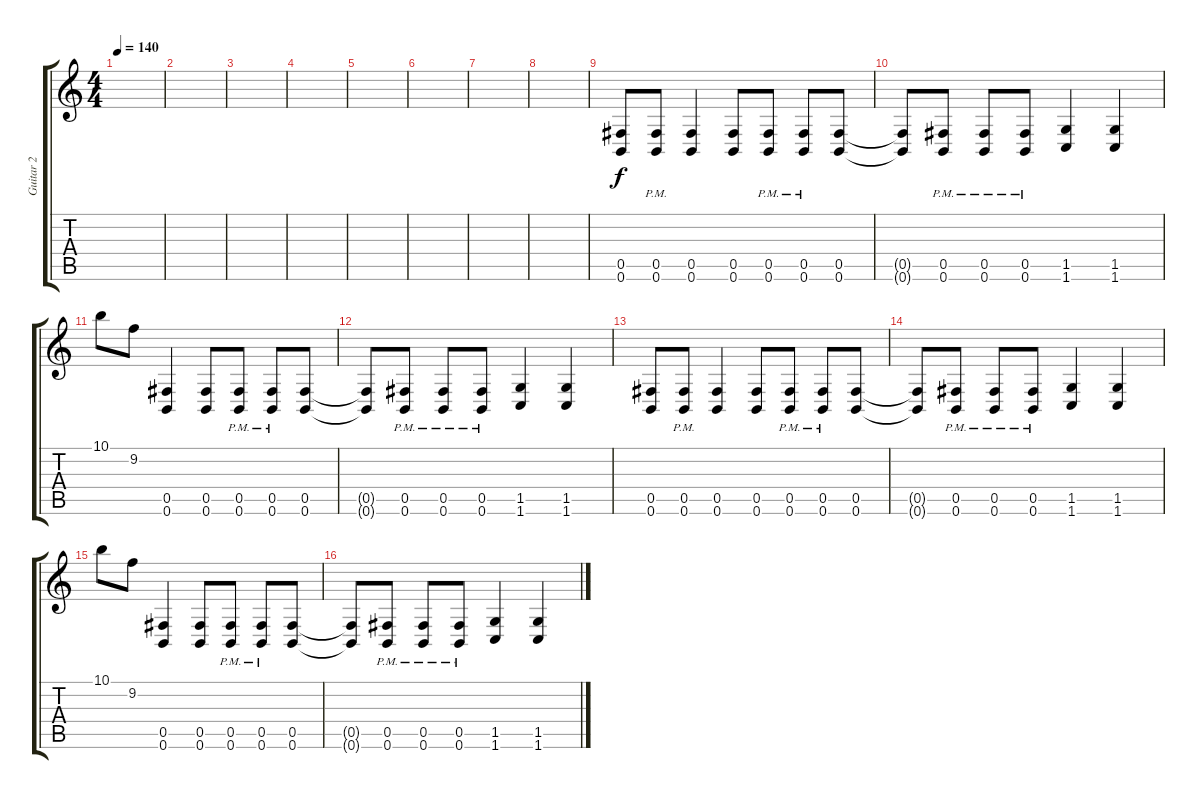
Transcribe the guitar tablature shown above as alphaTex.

\track ("Guitar 2" "Guitar 2") {instrument distortionguitar}
\staff {score tabs}
\tuning (Db4 Ab3 E3 B2 Gb2 B1) {hide}
\ts (4 4)
\tempo 140
\clef g2
\ks c
|
|
|
|
|
|
|
|
(0.5 0.6).8 (0.5{pm} 0.6{pm}).8 (0.5 0.6).4 (0.5 0.6).8 (0.5{pm} 0.6{pm}).8 (0.5{pm} 0.6{pm}).8 (0.5 0.6).8 |
(0.5{t} 0.6{t}).8 (0.5{pm} 0.6{pm}).8 (0.5{pm} 0.6{pm}).8 (0.5{pm} 0.6{pm}).8 (1.5 1.6).4 (1.5 1.6).4 |
10.1.8 9.2.8 (0.5 0.6).4 (0.5 0.6).8 (0.5{pm} 0.6{pm}).8 (0.5{pm} 0.6{pm}).8 (0.5 0.6).8 |
(0.5{t} 0.6{t}).8 (0.5{pm} 0.6{pm}).8 (0.5{pm} 0.6{pm}).8 (0.5{pm} 0.6{pm}).8 (1.5 1.6).4 (1.5 1.6).4 |
(0.5 0.6).8 (0.5{pm} 0.6{pm}).8 (0.5 0.6).4 (0.5 0.6).8 (0.5{pm} 0.6{pm}).8 (0.5{pm} 0.6{pm}).8 (0.5 0.6).8 |
(0.5{t} 0.6{t}).8 (0.5{pm} 0.6{pm}).8 (0.5{pm} 0.6{pm}).8 (0.5{pm} 0.6{pm}).8 (1.5 1.6).4 (1.5 1.6).4 |
10.1.8 9.2.8 (0.5 0.6).4 (0.5 0.6).8 (0.5{pm} 0.6{pm}).8 (0.5{pm} 0.6{pm}).8 (0.5 0.6).8 |
(0.5{t} 0.6{t}).8 (0.5{pm} 0.6{pm}).8 (0.5{pm} 0.6{pm}).8 (0.5{pm} 0.6{pm}).8 (1.5 1.6).4 (1.5 1.6).4
